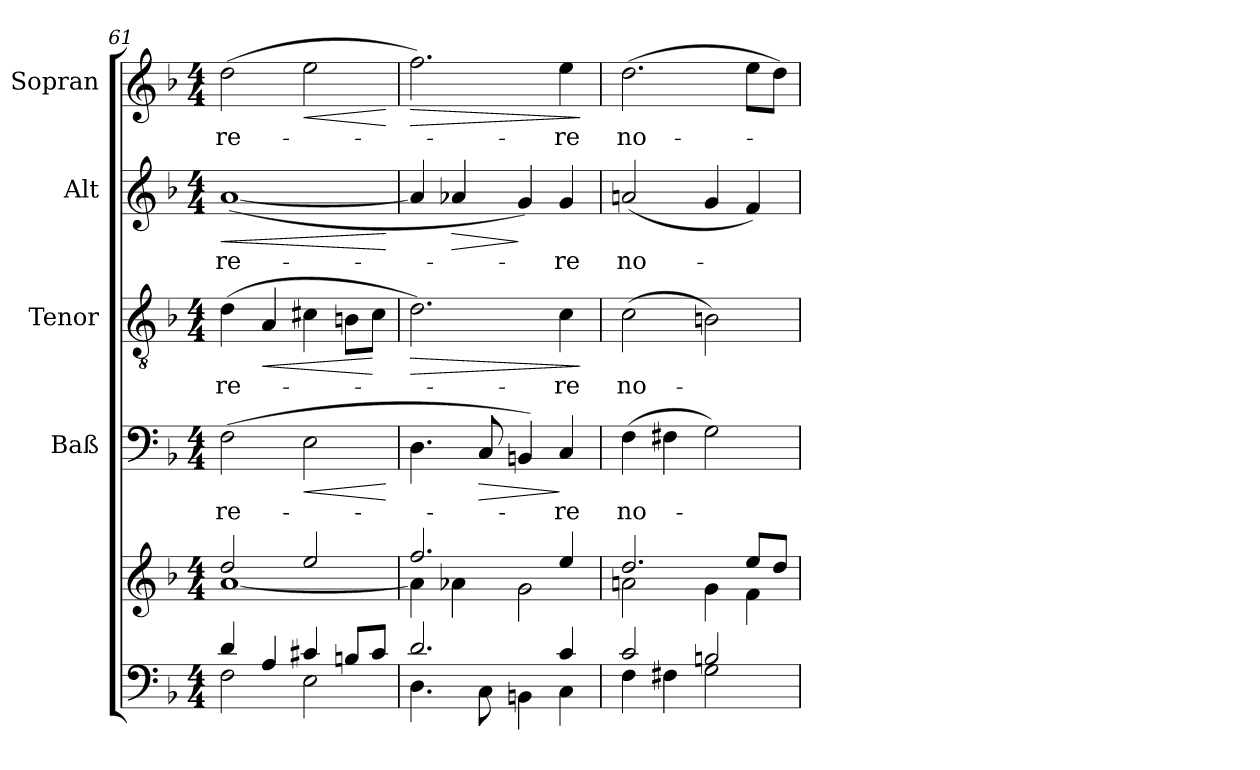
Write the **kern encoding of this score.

**kern	**kern	**kern	**text	**dynam	**kern	**text	**dynam	**kern	**text	**dynam	**kern	**text	**dynam
*part5	*part5	*part4	*part4	*part4	*part3	*part3	*part3	*part2	*part2	*part2	*part1	*part1	*part1
*staff6	*staff5	*staff4	*staff4	*staff4	*staff3	*staff3	*staff3	*staff2	*staff2	*staff2	*staff1	*staff1	*staff1
*	*	*I"Baß	*	*	*I"Tenor	*	*	*I"Alt	*	*	*I"Sopran	*	*
*	*	*I'Baß	*	*	*I'Ten	*	*	*I'Alt	*	*	*I'Sop	*	*
!!LO:PB:g=z
*clefF4	*clefG2	*clefF4	*	*	*clefGv2	*	*	*clefG2	*	*	*clefG2	*	*
*k[b-]	*k[b-]	*k[b-]	*	*	*k[b-]	*	*	*k[b-]	*	*	*k[b-]	*	*
*F:	*F:	*F:	*	*	*F:	*	*	*F:	*	*	*F:	*	*
*M4/4	*M4/4	*M4/4	*	*	*M4/4	*	*	*M4/4	*	*	*M4/4	*	*
=61	=61	=61	=61	=61	=61	=61	=61	=61	=61	=61	=61	=61	=61
*^	*^	*	*	*	*	*	*	*	*	*	*	*	*
!	!	!	!	!	!LO:LY:b	!	!	!LO:LY:b	!	!	!LO:LY:b	!LO:HP:b	!	!LO:LY:b	!
4d/	2F\	2dd/	[<1a	(>2F\	-re-	.	(>4d\	-re-	.	(<[1a	-re-	<	(>2dd\	-re-	.
!	!	!	!	!	!	!	!	!	!LO:HP:b	!	!	!	!	!	!
4A/	.	.	.	.	.	.	4A/	.	<	.	.	.	.	.	.
!	!	!	!	!	!	!LO:HP:b	!	!	!	!	!	!	!	!	!LO:HP:b
4c#X/	2E\	2ee/	.	2E\	.	<	4c#X\	.	.	.	.	.	2ee\	.	<
8Bn/L	.	.	.	.	.	.	8Bn\L	.	.	.	.	.	.	.	.
8c#/J	.	.	.	.	.	.	8c#\J	.	[	.	.	.	.	.	.
*v	*v	*	*	*	*	*	*	*	*	*	*	*	*	*	*
*	*v	*v	*	*	*	*	*	*	*	*	*	*	*	*
.	.	.	.	[	.	.	.	.	.	[	.	.	[
=62	=62	=62	=62	=62	=62	=62	=62	=62	=62	=62	=62	=62	=62
*^	*^	*	*	*	*	*	*	*	*	*	*	*	*
!	!	!	!	!	!	!	!	!	!LO:HP:b	!	!	!	!	!	!LO:HP:b
2.d/	4.D\	2.ff/	4a\]	4.D\	.	.	2.d\)	.	>	4a/]	.	.	2.ff\)	.	>
!	!	!	!	!	!	!	!	!	!	!	!	!LO:HP:b	!	!	!
.	.	.	4a-X\	.	.	.	.	.	.	4a-X/	.	>	.	.	.
!	!	!	!	!	!	!LO:HP:b	!	!	!	!	!	!	!	!	!
.	8C\	.	.	8C/	.	>	.	.	.	.	.	.	.	.	.
.	4BBn\	.	2g\	4BBn/)	.	.	.	.	.	4g/)	.	]	.	.	.
!	!	!	!	!	!LO:LY:b	!	!	!LO:LY:b	!	!	!LO:LY:b	!	!	!LO:LY:b	!
4c/	4C\	4ee/	.	4C/	-re	]	4c\	-re	.	4g/	-re	.	4ee\	-re	.
*v	*v	*	*	*	*	*	*	*	*	*	*	*	*	*	*
*	*v	*v	*	*	*	*	*	*	*	*	*	*	*	*
.	.	.	.	.	.	.	]	.	.	.	.	.	]
=63	=63	=63	=63	=63	=63	=63	=63	=63	=63	=63	=63	=63	=63
*^	*^	*	*	*	*	*	*	*	*	*	*	*	*
!	!	!	!	!	!LO:LY:b	!	!	!LO:LY:b	!	!	!LO:LY:b	!	!	!LO:LY:b	!
2c/	4F\	2.dd/	2an\	(>4F\	no-	.	(>2c\	no-	.	(<2an/	no-	.	(>2.dd\	no-	.
.	4F#X\	.	.	4F#X\	.	.	.	.	.	.	.	.	.	.	.
2Bn/	2G\	.	4g\	2G\)	.	.	2Bn\)	.	.	4g/	.	.	.	.	.
.	.	8ee/L	4f\	.	.	.	.	.	.	4f/)	.	.	8ee\L	.	.
.	.	8dd/J	.	.	.	.	.	.	.	.	.	.	8dd\J)	.	.
*v	*v	*	*	*	*	*	*	*	*	*	*	*	*	*	*
*	*v	*v	*	*	*	*	*	*	*	*	*	*	*	*
=	=	=	=	=	=	=	=	=	=	=	=	=	=
*-	*-	*-	*-	*-	*-	*-	*-	*-	*-	*-	*-	*-	*-
